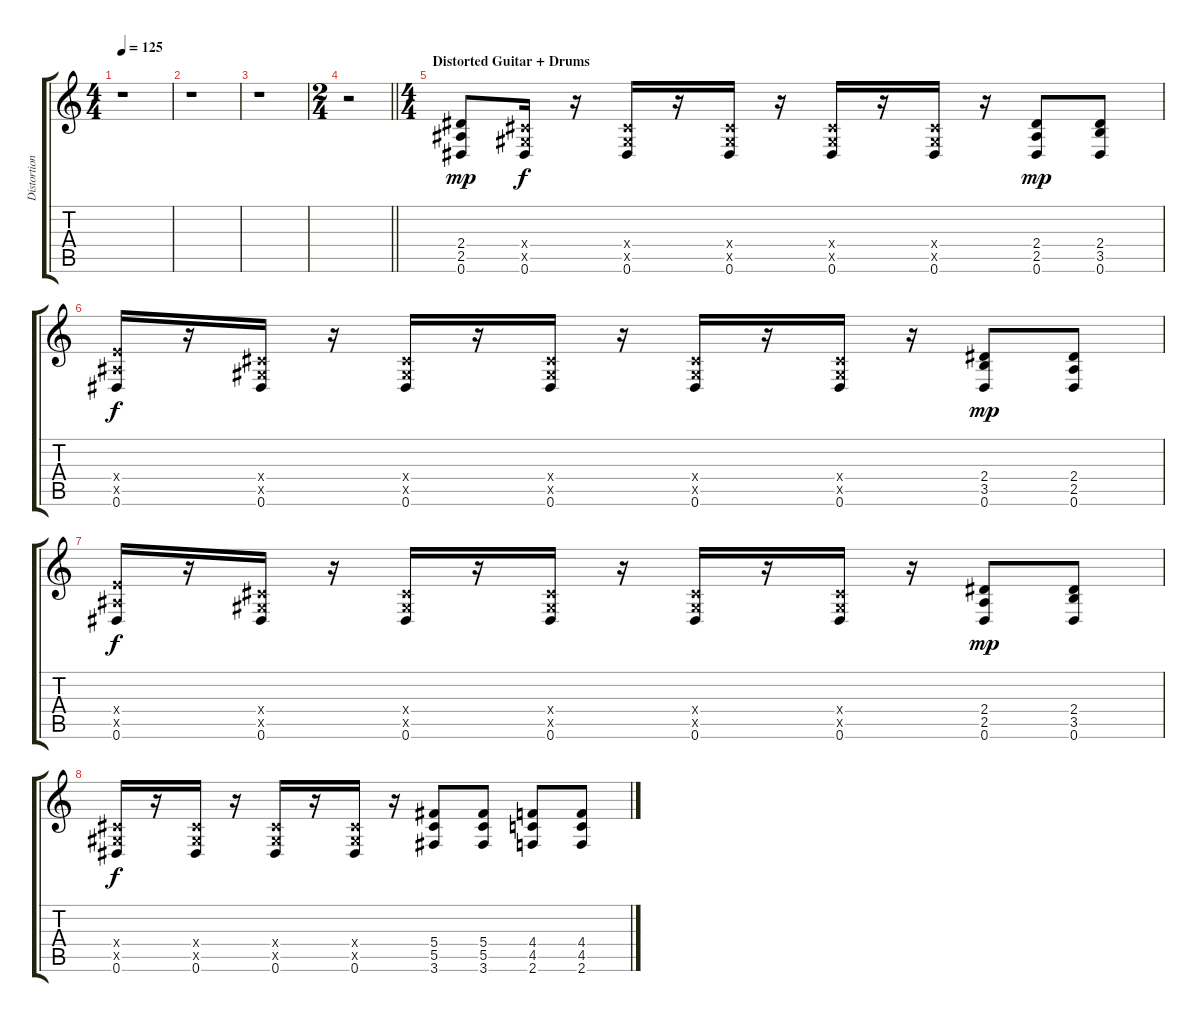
\track ("Distortion Guitar" "Distortion") {instrument distortionguitar}
\staff {score tabs}
\tuning (Eb4 Bb3 Gb3 Db3 Ab2 Eb2) {hide}
\ts (4 4)
\tempo 125
\clef g2
\ks c
r.1{dy mp} |
r.1 |
r.1 |
\ts (2 4)
\barLineRight lightlight
r.2 |
\ts (4 4)
\section ("" "Distorted Guitar + Drums")
(2.4 2.5 0.6).8 (0.4{x} 0.5{x} 0.6).16{dy f} r.16 (0.4{x} 0.5{x} 0.6).16 r.16 (0.4{x} 0.5{x} 0.6).16 r.16 (0.4{x} 0.5{x} 0.6).16 r.16 (0.4{x} 0.5{x} 0.6).16 r.16 (2.4 2.5 0.6).8{dy mp} (2.4 3.5 0.6).8 |
(3.4{x} 2.5{x} 0.6).16{dy f} r.16 (0.4{x} 0.5{x} 0.6).16 r.16 (0.4{x} 0.5{x} 0.6).16 r.16 (0.4{x} 0.5{x} 0.6).16 r.16 (0.4{x} 0.5{x} 0.6).16 r.16 (0.4{x} 0.5{x} 0.6).16 r.16 (2.4 3.5 0.6).8{dy mp} (2.4 2.5 0.6).8 |
(3.4{x} 2.5{x} 0.6).16{dy f} r.16 (0.4{x} 0.5{x} 0.6).16 r.16 (0.4{x} 0.5{x} 0.6).16 r.16 (0.4{x} 0.5{x} 0.6).16 r.16 (0.4{x} 0.5{x} 0.6).16 r.16 (0.4{x} 0.5{x} 0.6).16 r.16 (2.4 2.5 0.6).8{dy mp} (2.4 3.5 0.6).8 |
(0.4{x} 0.5{x} 0.6).16{dy f} r.16 (0.4{x} 0.5{x} 0.6).16 r.16 (0.4{x} 0.5{x} 0.6).16 r.16 (0.4{x} 0.5{x} 0.6).16 r.16 (5.4 5.5 3.6).8 (5.4 5.5 3.6).8 (4.4 4.5 2.6).8 (4.4 4.5 2.6).8
